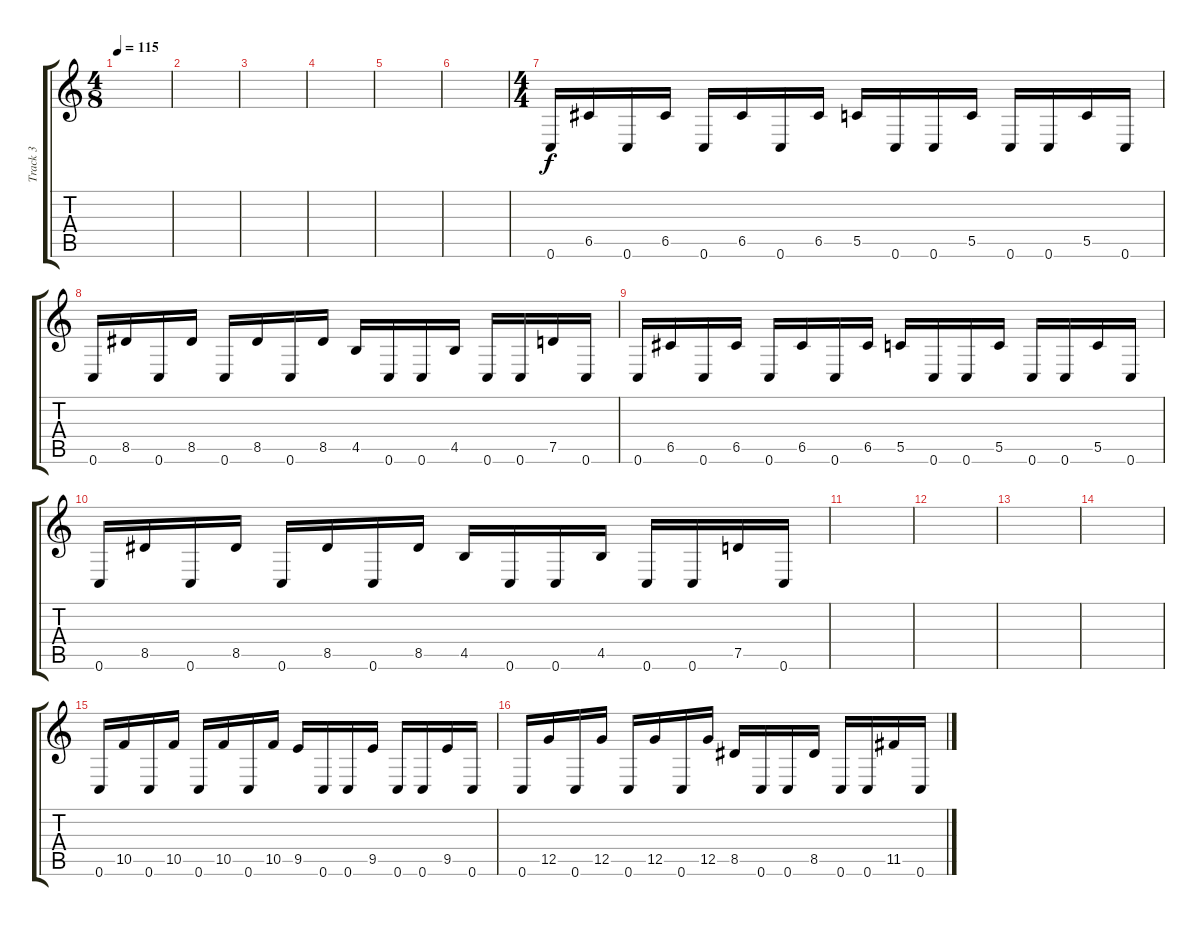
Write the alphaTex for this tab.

\track ("Track 3" "Track 3") {instrument overdrivenguitar}
\staff {score tabs}
\tuning (D4 A3 F3 C3 G2 C2) {hide}
\ts (4 8)
\tempo 115
\clef g2
\ks c
|
|
|
|
|
|
\ts (4 4)
0.6.16 6.5.16 0.6.16 6.5.16 0.6.16 6.5.16 0.6.16 6.5.16 5.5.16 0.6.16 0.6.16 5.5.16 0.6.16 0.6.16 5.5.16 0.6.16 |
0.6.16 8.5.16 0.6.16 8.5.16 0.6.16 8.5.16 0.6.16 8.5.16 4.5.16 0.6.16 0.6.16 4.5.16 0.6.16 0.6.16 7.5.16 0.6.16 |
0.6.16 6.5.16 0.6.16 6.5.16 0.6.16 6.5.16 0.6.16 6.5.16 5.5.16 0.6.16 0.6.16 5.5.16 0.6.16 0.6.16 5.5.16 0.6.16 |
0.6.16 8.5.16 0.6.16 8.5.16 0.6.16 8.5.16 0.6.16 8.5.16 4.5.16 0.6.16 0.6.16 4.5.16 0.6.16 0.6.16 7.5.16 0.6.16 |
|
|
|
|
0.6.16 10.5.16 0.6.16 10.5.16 0.6.16 10.5.16 0.6.16 10.5.16 9.5.16 0.6.16 0.6.16 9.5.16 0.6.16 0.6.16 9.5.16 0.6.16 |
0.6.16 12.5.16 0.6.16 12.5.16 0.6.16 12.5.16 0.6.16 12.5.16 8.5.16 0.6.16 0.6.16 8.5.16 0.6.16 0.6.16 11.5.16 0.6.16
